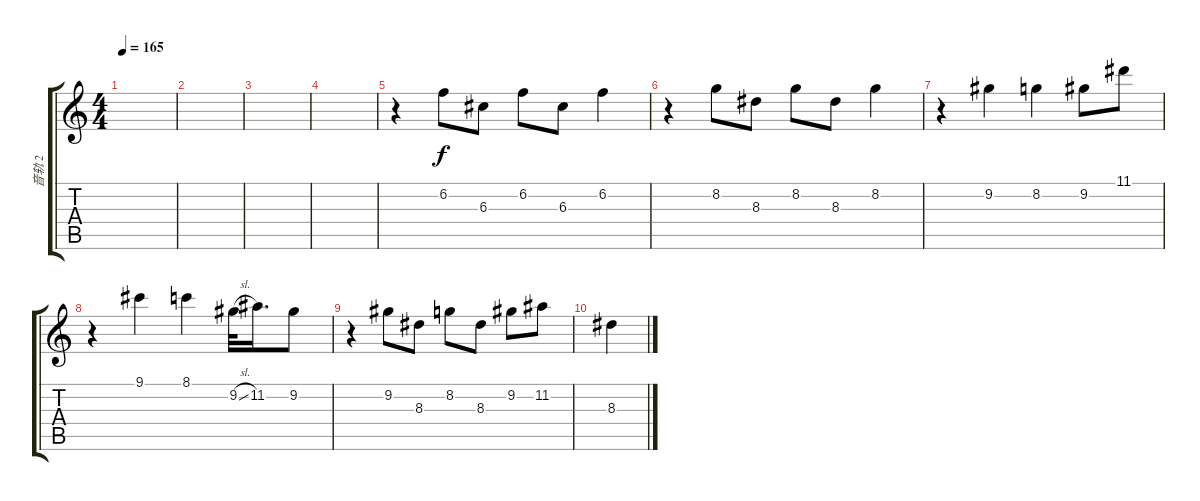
\track ("音轨 2" "音轨 2") {instrument distortionguitar}
\staff {score tabs}
\tuning (E4 B3 G3 D3 A2 E2) {hide}
\ts (4 4)
\tempo 165
\clef g2
\ks c
|
|
|
|
r.4 6.2.8{volume 10 instrument distortionguitar} 6.3.8 6.2.8 6.3.8 6.2.4 |
r.4 8.2.8 8.3.8 8.2.8 8.3.8 8.2.4 |
r.4 9.2.4 8.2.4 9.2.8 11.1.8 |
r.4 9.1.4 8.1.4 9.2{sl}.32 11.2.16{d} 9.2.8 |
r.4 9.2.8 8.3.8 8.2.8 8.3.8 9.2.8 11.2.8 |
8.3.4
